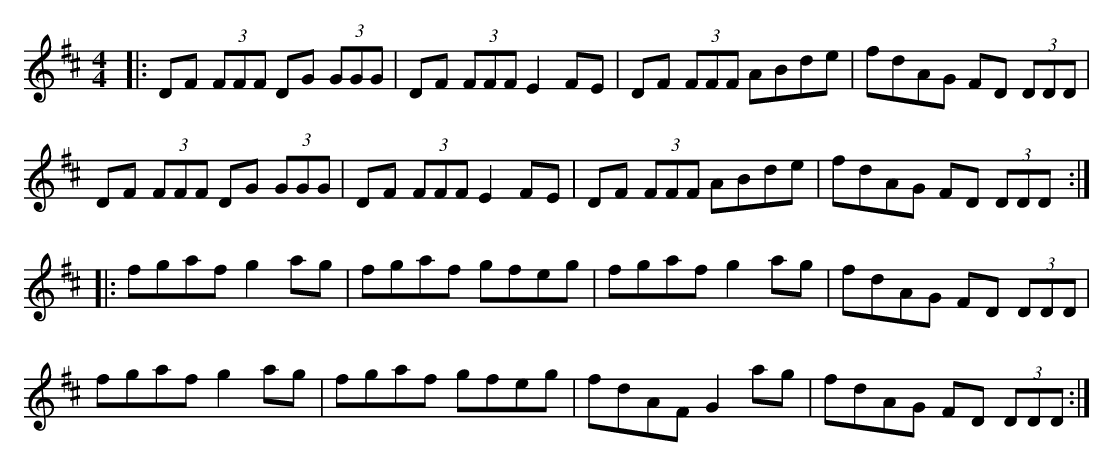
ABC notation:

X:1
M:4/4
K:D
|:DF (3FFF DG (3GGG|DF (3FFF E2 FE|DF (3FFF ABde|fdAG FD (3DDD|
DF (3FFF DG (3GGG|DF (3FFF E2 FE|DF (3FFF ABde|fdAG FD (3DDD:|
|:fgaf g2 ag|fgaf gfeg|fgaf g2 ag|fdAG FD (3DDD|
fgaf g2 ag|fgaf gfeg|fdAF G2 ag|fdAG FD (3DDD:|
